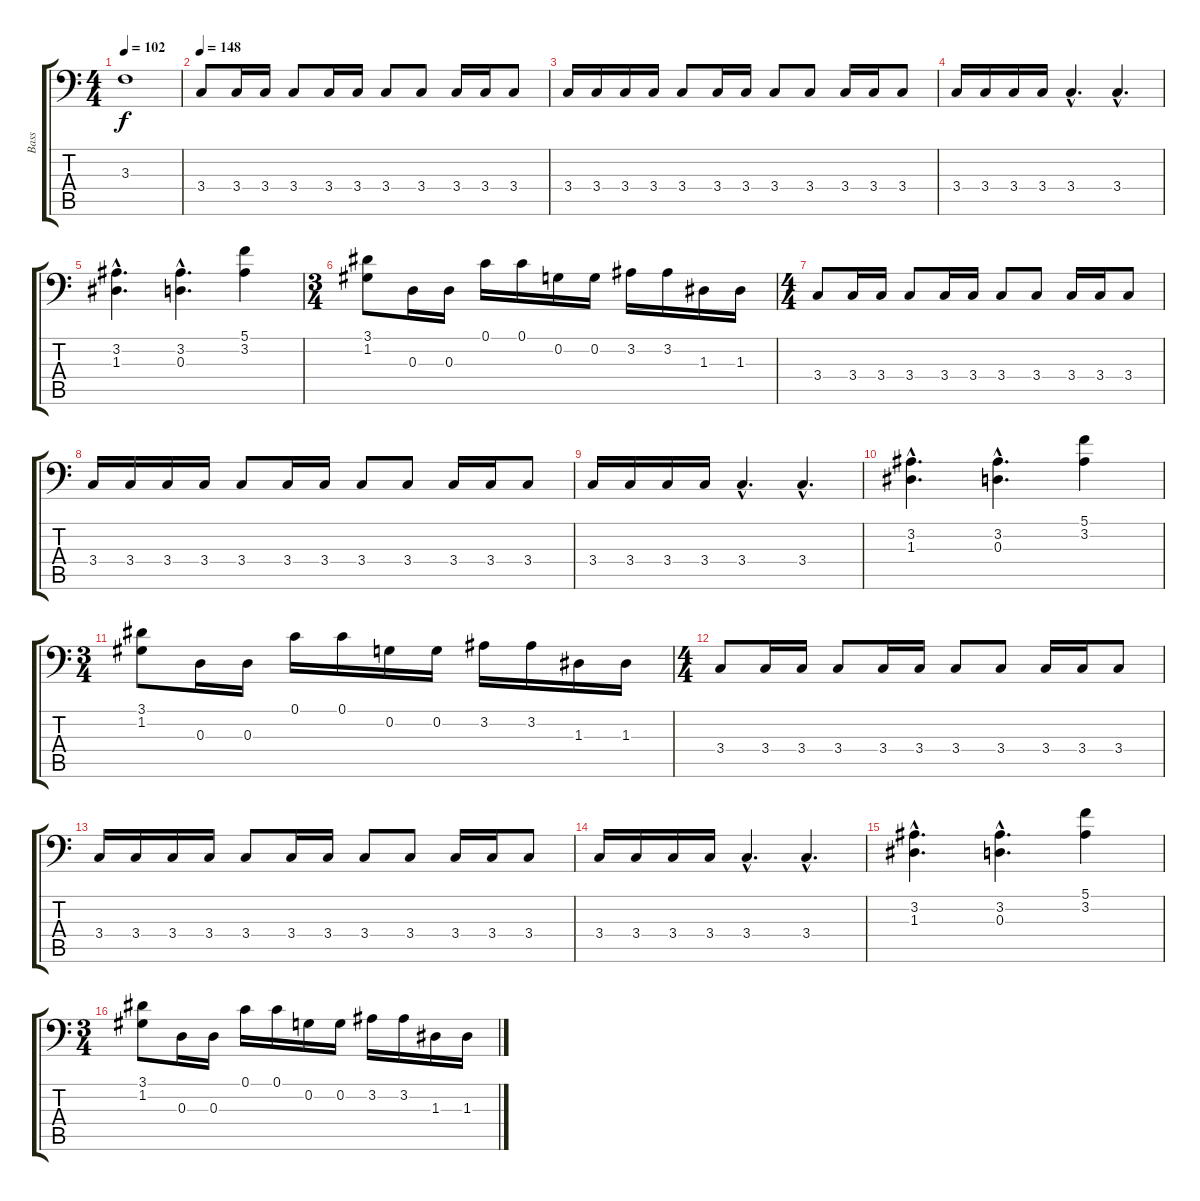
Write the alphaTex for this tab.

\track ("Bass" "Bass") {instrument electricbassfinger}
\staff {score tabs}
\tuning (C3 G2 D2 A1 E1 B0) {hide}
\ts (4 4)
\tempo 102
\clef f4
\ks c
3.3.1{dy f} |
\tempo 148
3.4.8 3.4.16 3.4.16 3.4.8 3.4.16 3.4.16 3.4.8 3.4.8 3.4.16 3.4.16 3.4.8 |
3.4.16 3.4.16 3.4.16 3.4.16 3.4.8 3.4.16 3.4.16 3.4.8 3.4.8 3.4.16 3.4.16 3.4.8 |
3.4.16 3.4.16 3.4.16 3.4.16 3.4{hac}.4{d} 3.4{hac}.4{d} |
(3.2{hac} 1.3{hac}).4{d} (3.2{hac} 0.3{hac}).4{d} (5.1 3.2).4 |
\ts (3 4)
(3.1 1.2).8 0.3.16 0.3.16 0.1.16 0.1.16 0.2.16 0.2.16 3.2.16 3.2.16 1.3.16 1.3.16 |
\ts (4 4)
3.4.8 3.4.16 3.4.16 3.4.8 3.4.16 3.4.16 3.4.8 3.4.8 3.4.16 3.4.16 3.4.8 |
3.4.16 3.4.16 3.4.16 3.4.16 3.4.8 3.4.16 3.4.16 3.4.8 3.4.8 3.4.16 3.4.16 3.4.8 |
3.4.16 3.4.16 3.4.16 3.4.16 3.4{hac}.4{d} 3.4{hac}.4{d} |
(3.2{hac} 1.3{hac}).4{d} (3.2{hac} 0.3{hac}).4{d} (5.1 3.2).4 |
\ts (3 4)
(3.1 1.2).8 0.3.16 0.3.16 0.1.16 0.1.16 0.2.16 0.2.16 3.2.16 3.2.16 1.3.16 1.3.16 |
\ts (4 4)
3.4.8 3.4.16 3.4.16 3.4.8 3.4.16 3.4.16 3.4.8 3.4.8 3.4.16 3.4.16 3.4.8 |
3.4.16 3.4.16 3.4.16 3.4.16 3.4.8 3.4.16 3.4.16 3.4.8 3.4.8 3.4.16 3.4.16 3.4.8 |
3.4.16 3.4.16 3.4.16 3.4.16 3.4{hac}.4{d} 3.4{hac}.4{d} |
(3.2{hac} 1.3{hac}).4{d} (3.2{hac} 0.3{hac}).4{d} (5.1 3.2).4 |
\ts (3 4)
(3.1 1.2).8 0.3.16 0.3.16 0.1.16 0.1.16 0.2.16 0.2.16 3.2.16 3.2.16 1.3.16 1.3.16
